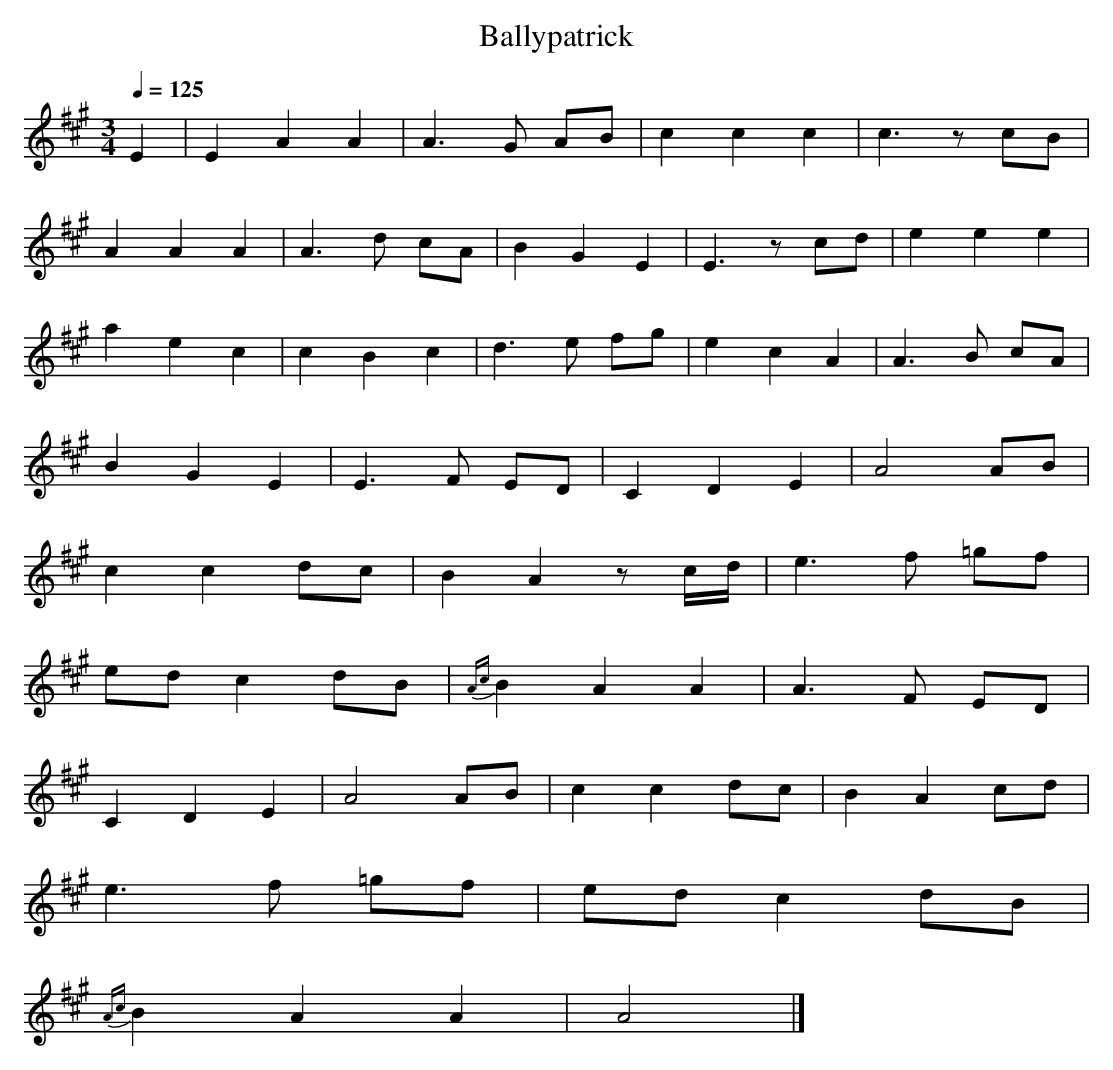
X:1
T: Ballypatrick
M: 3/4
L: 1/4
Q: 1/4=125
K: A % 3 sharps
V: 1
E | EAA | A>G A/B/ | ccc | c>z c/B/ |
AAA | A>d c/A/ | BGE | E>z c/d/ | eee |
aec | cBc | d>e f/g/ | ecA | A>B c/A/ |
BGE | E>F E/D/ | CDE | A2 A/B/ |
cc d/c/ | BA z/c/4d/4 | e>f =g/f/ |
e/d/c d/B/ | {Ac}BAA | A>F E/D/ |
CDE | A2 A/B/ | cc d/c/ | BA c/d/ |
e>f =g/f/ | e/d/ c d/B/ |
{Ac}BAA | A2 |]
